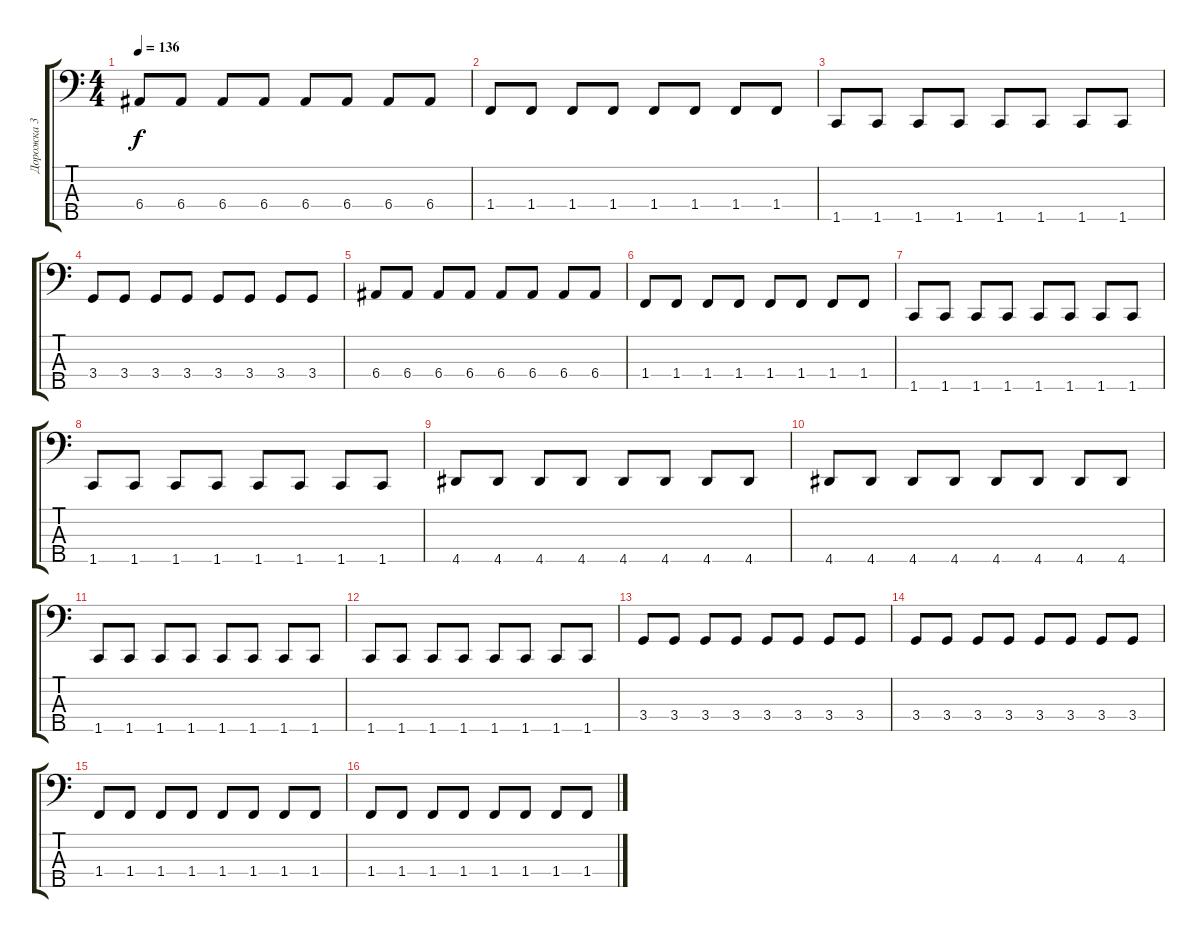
\track ("Дорожка 3" "Дорожка 3") {instrument electricbassfinger}
\staff {score tabs}
\tuning (G2 D2 A1 E1 B0) {hide}
\ts (4 4)
\tempo 136
\clef f4
\ks c
6.4.8{dy f} 6.4.8 6.4.8 6.4.8 6.4.8 6.4.8 6.4.8 6.4.8 |
1.4.8 1.4.8 1.4.8 1.4.8 1.4.8 1.4.8 1.4.8 1.4.8 |
1.5.8 1.5.8 1.5.8 1.5.8 1.5.8 1.5.8 1.5.8 1.5.8 |
3.4.8 3.4.8 3.4.8 3.4.8 3.4.8 3.4.8 3.4.8 3.4.8 |
6.4.8 6.4.8 6.4.8 6.4.8 6.4.8 6.4.8 6.4.8 6.4.8 |
1.4.8 1.4.8 1.4.8 1.4.8 1.4.8 1.4.8 1.4.8 1.4.8 |
1.5.8 1.5.8 1.5.8 1.5.8 1.5.8 1.5.8 1.5.8 1.5.8 |
1.5.8 1.5.8 1.5.8 1.5.8 1.5.8 1.5.8 1.5.8 1.5.8 |
4.5.8 4.5.8 4.5.8 4.5.8 4.5.8 4.5.8 4.5.8 4.5.8 |
4.5.8 4.5.8 4.5.8 4.5.8 4.5.8 4.5.8 4.5.8 4.5.8 |
1.5.8 1.5.8 1.5.8 1.5.8 1.5.8 1.5.8 1.5.8 1.5.8 |
1.5.8 1.5.8 1.5.8 1.5.8 1.5.8 1.5.8 1.5.8 1.5.8 |
3.4.8 3.4.8 3.4.8 3.4.8 3.4.8 3.4.8 3.4.8 3.4.8 |
3.4.8 3.4.8 3.4.8 3.4.8 3.4.8 3.4.8 3.4.8 3.4.8 |
1.4.8 1.4.8 1.4.8 1.4.8 1.4.8 1.4.8 1.4.8 1.4.8 |
1.4.8 1.4.8 1.4.8 1.4.8 1.4.8 1.4.8 1.4.8 1.4.8
